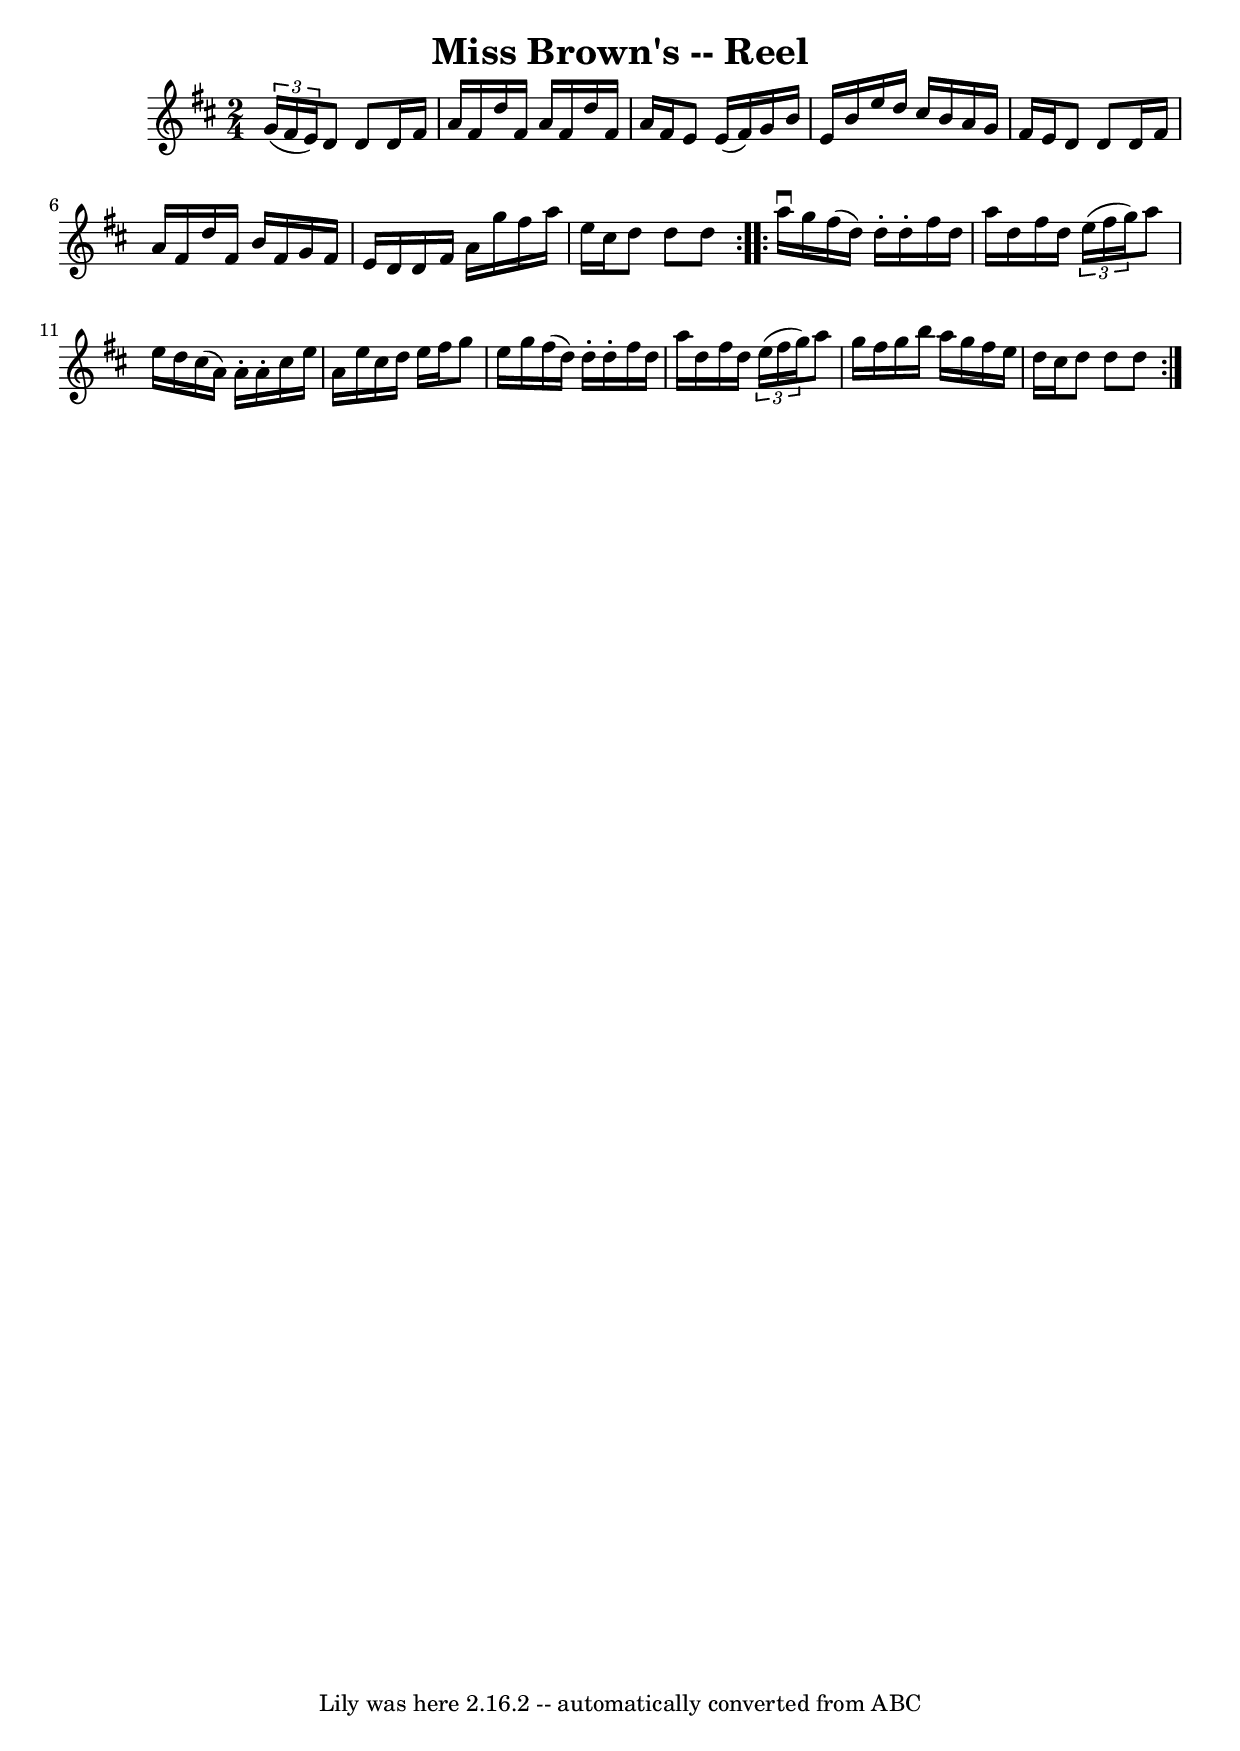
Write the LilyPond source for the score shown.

\version "2.16.2"
\include "Mammoth.ily"
\header {
  %% book = "Ryan's Mammoth Collection"
  crossRefNumber = "1"
  footnotes = ""
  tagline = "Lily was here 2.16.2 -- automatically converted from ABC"
  title = "Miss Brown's -- Reel"

}
voicedefault =  {



  \repeat volta 2 {

    \time 2/4 
    \key d \major
    \times 2/3 { g'16 (fis'16 e'16) 
	       } |
    
    d'8 d'8 d'16 fis'16 a'16 fis'16  |
    d''16 fis'16    
    a'16 fis'16 d''16 fis'16 a'16 fis'16  |
    e'8 e'16 (
    fis'16) g'16 b'16 e'16 b'16  |
    e''16 d''16 cis''16 
    b'16 a'16 g'16 fis'16 e'16  |
    d'8 d'8 d'16    
    fis'16 a'16 fis'16  |
    d''16 fis'16 b'16 fis'16 g'16  
    fis'16 e'16 d'16  |
    d'16 fis'16 a'16 g''16 fis''16 
    a''16 e''16 cis''16  |
    d''8 d''8 d''8  

  } 
  \repeat volta 2 {
    a''16^\downbow g''16  |
    fis''16 (d''16) d''16-. d''16-. fis''16 d''16 a''16 d''16  |
    
    fis''16 d''16    \times 2/3 { e''16 (fis''16 g''16) 
				} a''8    
    e''16 d''16  |
    cis''16 (a'16) a'16-. a'16-. cis''16   
    e''16 a'16 e''16  |
    cis''16 d''16 e''16 fis''16    
    g''8 e''16 g''16  |
    fis''16 (d''16) d''16-. d''16-. fis''16 d''16 a''16 d''16  |
    fis''16 d''16    
    \times 2/3 { e''16 (fis''16 g''16) 
	       } a''8 g''16 fis''16   |
    g''16 b''16 a''16 g''16 fis''16 e''16 d''16    
    cis''16  |
    d''8 d''8 d''8  
  }   

}

\score{
  <<

    \context Staff="default"
    {
      \voicedefault 
      
    }

  >>
  \layout {
    
  }
  \midi {
  }

}
